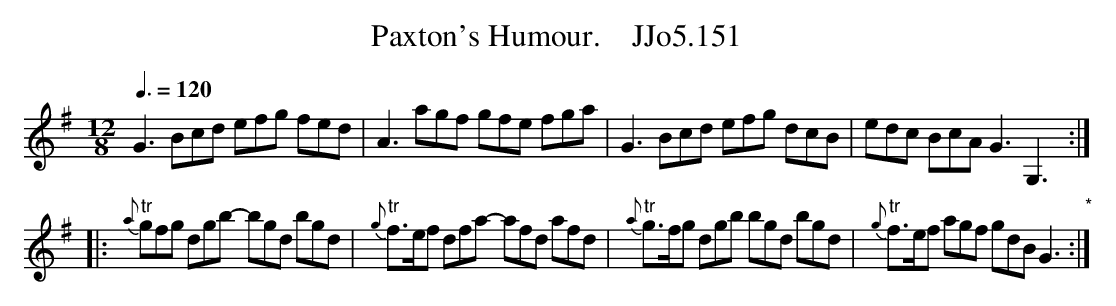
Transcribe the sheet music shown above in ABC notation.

X:1
T:Paxton's Humour.    JJo5.151
Q:3/8=120
M:12/8
L:1/8
K:G
G3 Bcd efg fed|A3 agf gfe fga|G3 Bcd efg dcB|edc BcA G3 G,3 :|
|: {a}"tr"gfg dgb- bgd bgd|{g}"tr"f>ef dfa- afd afd|\
{a}"tr"g>fg dgb bgd bgd|{g}"tr"f>ef agf gdB G3 "*":|
